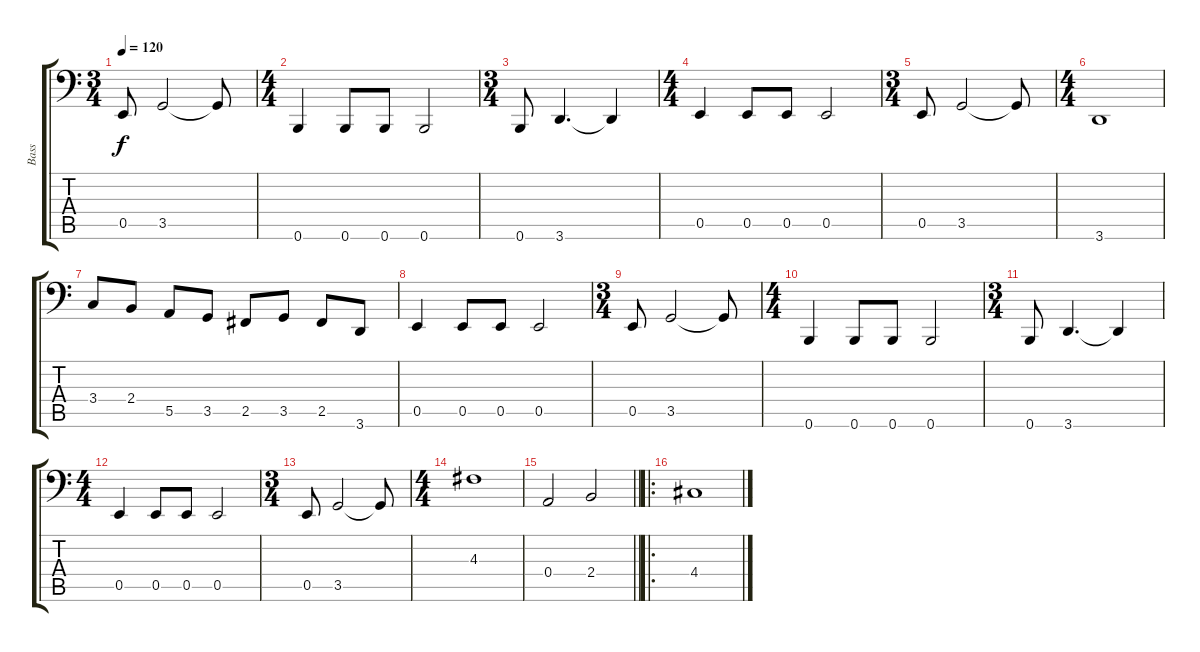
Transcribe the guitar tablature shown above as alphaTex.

\track ("Bass" "Bass") {instrument electricbassfinger}
\staff {score tabs}
\tuning (C3 G2 D2 A1 E1 B0) {hide}
\ts (3 4)
\tempo 120
\clef f4
\ks c
0.5.8{dy f} 3.5.2 3.5{t}.8 |
\ts (4 4)
0.6.4 0.6.8 0.6.8 0.6.2 |
\ts (3 4)
0.6.8 3.6.4{d} 3.6{t}.4 |
\ts (4 4)
0.5.4 0.5.8 0.5.8 0.5.2 |
\ts (3 4)
0.5.8 3.5.2 3.5{t}.8 |
\ts (4 4)
3.6.1 |
3.4.8 2.4.8 5.5.8 3.5.8 2.5.8 3.5.8 2.5.8 3.6.8 |
0.5.4 0.5.8 0.5.8 0.5.2 |
\ts (3 4)
0.5.8 3.5.2 3.5{t}.8 |
\ts (4 4)
0.6.4 0.6.8 0.6.8 0.6.2 |
\ts (3 4)
0.6.8 3.6.4{d} 3.6{t}.4 |
\ts (4 4)
0.5.4 0.5.8 0.5.8 0.5.2 |
\ts (3 4)
0.5.8 3.5.2 3.5{t}.8 |
\ts (4 4)
4.3.1 |
\barLineRight lightlight
0.4.2 2.4.2 |
\ro
4.4.1
